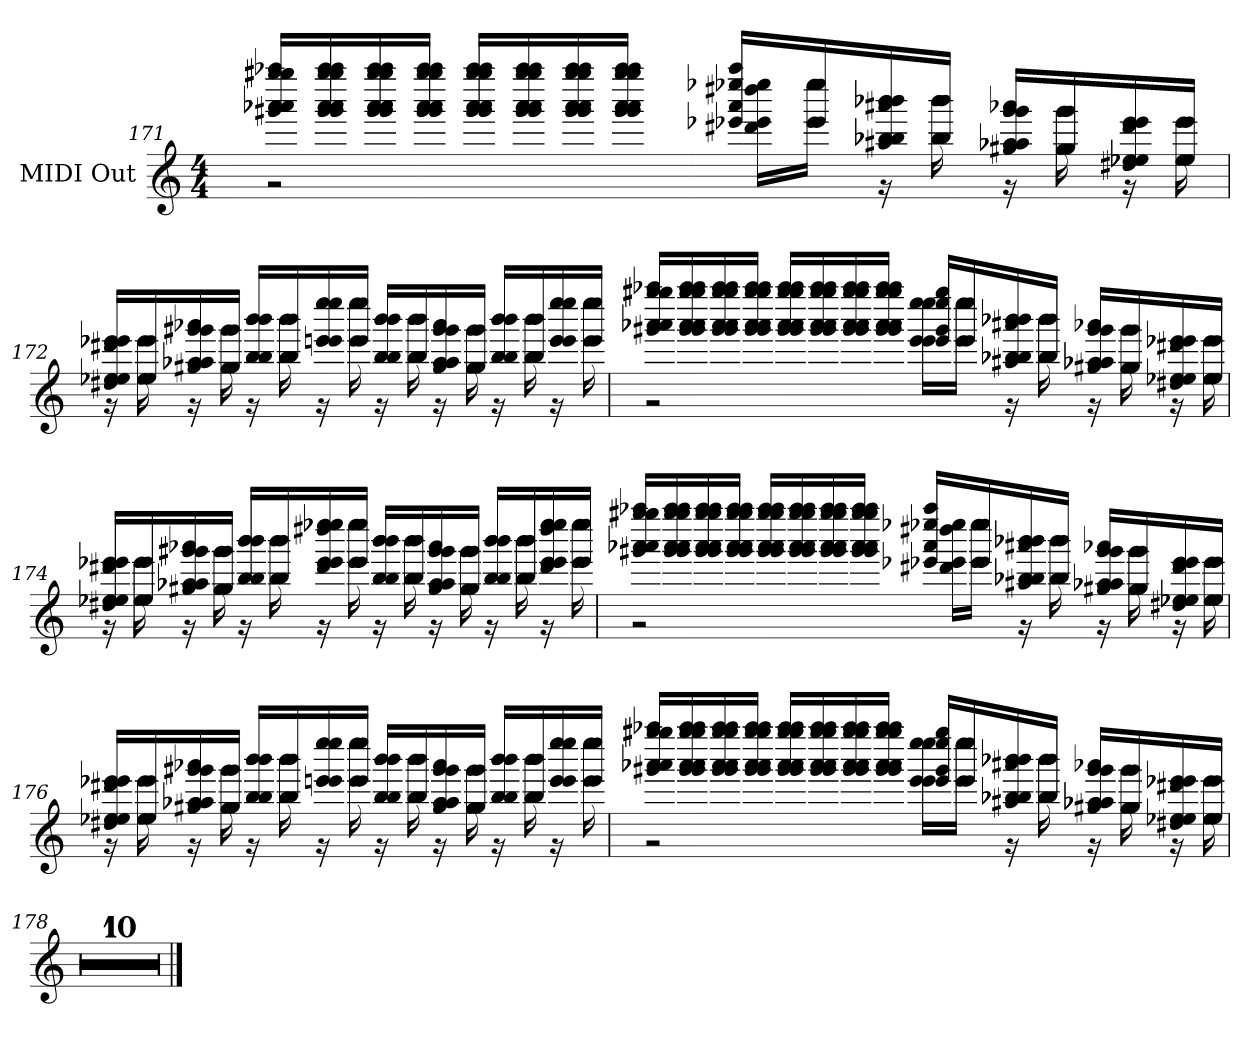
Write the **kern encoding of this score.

**kern
*part1
*staff1
*I"MIDI Out
*clefG2
*k[]
*C:
*M4/4
=171
*^
16ggg#X/ 16aaa-X/ 16aaa-/ 16gggg#X/ 16gggg#/ 16aaaa-X/LL	2rg
16ggg#/ 16ggg#/ 16aaa-/ 16aaa-/ 16gggg#/ 16gggg#/ 16aaaa-/ 16aaaa-/	.
16ggg#/ 16ggg#/ 16aaa-/ 16aaa-/ 16gggg#/ 16gggg#/ 16aaaa-/ 16aaaa-/	.
16ggg#/ 16ggg#/ 16aaa-/ 16aaa-/ 16gggg#/ 16gggg#/ 16aaaa-/ 16aaaa-/JJ	.
16ggg#/ 16ggg#/ 16aaa-/ 16aaa-/ 16gggg#/ 16gggg#/ 16aaaa-/ 16aaaa-/LL	.
16ggg#/ 16ggg#/ 16aaa-/ 16aaa-/ 16gggg#/ 16gggg#/ 16aaaa-/ 16aaaa-/	.
16ggg#/ 16ggg#/ 16aaa-/ 16aaa-/ 16gggg#/ 16gggg#/ 16aaaa-/ 16aaaa-/	.
16ggg#/ 16ggg#/ 16aaa-/ 16aaa-/ 16gggg#/ 16gggg#/ 16aaaa-/ 16aaaa-/JJ	.
16eee-X/ 16aaa-/ 16eeee-X/ 16aaaa-/LL	16eeee-\ 16dddd#X\ 16eee-\ 16ddd#X\LL
16eee-/ 16eeee-/	16eeee-\ 16eee-\JJ
16aa#X/ 16bb-X/ 16bb-/ 16aaa#X/ 16bbb-X/ 16bbb-/	16rg
16bb-/ 16bbb-/JJ	16bbb-\ 16bb-\
16gg#X/ 16aa-X/ 16aa-/ 16ggg#/ 16ggg#/ 16aaa-X/LL	16rg
16gg#/ 16ggg#/	16ggg#\ 16gg#\
16dd#X/ 16ee-X/ 16ee-/ 16ddd#/ 16eee-/ 16eee-/	16rg
16ee-/ 16eee-/JJ	16eee-\ 16ee-\
!!LO:LB:g=z	!!
=172	=172
16dd#X/ 16ee-X/ 16ee-/ 16ddd#X/ 16eee-X/ 16eee-/LL	16rg
16ee-/ 16eee-/	16eee-\ 16ee-\
16gg#X/ 16aa-X/ 16aa-/ 16ggg#X/ 16ggg#/ 16aaa-X/	16rg
16gg#/ 16ggg#/JJ	16ggg#\ 16gg#\
16bb/ 16bb/ 16bb/ 16bbb/ 16bbb/ 16bbb/LL	16rg
16bb/ 16bbb/	16bbb\ 16bb\
16eeen/ 16eee/ 16eee/ 16eeee/ 16eeee/ 16eeee/	16rg
16eee/ 16eeee/JJ	16eeee\ 16eee\
16bb/ 16bb/ 16bb/ 16bbb/ 16bbb/ 16bbb/LL	16rg
16bb/ 16bbb/	16bbb\ 16bb\
16gg#/ 16aa-/ 16aa-/ 16ggg#/ 16ggg#/ 16aaa-/	16rg
16gg#/ 16ggg#/JJ	16ggg#\ 16gg#\
16bb/ 16bb/ 16bb/ 16bbb/ 16bbb/ 16bbb/LL	16rg
16bb/ 16bbb/	16bbb\ 16bb\
16eee/ 16eee/ 16eee/ 16eeee/ 16eeee/ 16eeee/	16rg
16eee/ 16eeee/JJ	16eeee\ 16eee\
=173	=173
16ggg#X/ 16aaa-X/ 16aaa-/ 16gggg#X/ 16gggg#/ 16aaaa-X/LL	2rg
16ggg#/ 16ggg#/ 16aaa-/ 16aaa-/ 16gggg#/ 16gggg#/ 16aaaa-/ 16aaaa-/	.
16ggg#/ 16ggg#/ 16aaa-/ 16aaa-/ 16gggg#/ 16gggg#/ 16aaaa-/ 16aaaa-/	.
16ggg#/ 16ggg#/ 16aaa-/ 16aaa-/ 16gggg#/ 16gggg#/ 16aaaa-/ 16aaaa-/JJ	.
16ggg#/ 16ggg#/ 16aaa-/ 16aaa-/ 16gggg#/ 16gggg#/ 16aaaa-/ 16aaaa-/LL	.
16ggg#/ 16ggg#/ 16aaa-/ 16aaa-/ 16gggg#/ 16gggg#/ 16aaaa-/ 16aaaa-/	.
16ggg#/ 16ggg#/ 16aaa-/ 16aaa-/ 16gggg#/ 16gggg#/ 16aaaa-/ 16aaaa-/	.
16ggg#/ 16ggg#/ 16aaa-/ 16aaa-/ 16gggg#/ 16gggg#/ 16aaaa-/ 16aaaa-/JJ	.
16eee/ 16ggg#/ 16eeee/ 16gggg#/LL	16eeee\ 16eeee\ 16eee\ 16eee\LL
16eee/ 16eeee/	16eeee\ 16eee\JJ
16aa#X/ 16bb-X/ 16bb-/ 16aaa#X/ 16bbb-X/ 16bbb-/	16rg
16bb-/ 16bbb-/JJ	16bbb-\ 16bb-\
16gg#X/ 16aa-X/ 16aa-/ 16ggg#/ 16ggg#/ 16aaa-X/LL	16rg
16gg#/ 16ggg#/	16ggg#\ 16gg#\
16dd#X/ 16ee-X/ 16ee-/ 16ddd#X/ 16eee-X/ 16eee-/	16rg
16ee-/ 16eee-/JJ	16eee-\ 16ee-\
!!LO:LB:g=z	!!
=174	=174
16dd#X/ 16ee-X/ 16ee-/ 16ddd#X/ 16eee-X/ 16eee-/LL	16rg
16ee-/ 16eee-/	16eee-\ 16ee-\
16gg#X/ 16aa-X/ 16aa-/ 16ggg#X/ 16ggg#/ 16aaa-X/	16rg
16gg#/ 16ggg#/JJ	16ggg#\ 16gg#\
16bb/ 16bb/ 16bb/ 16bbb/ 16bbb/ 16bbb/LL	16rg
16bb/ 16bbb/	16bbb\ 16bb\
16ddd#/ 16eee-/ 16eee-/ 16dddd#X/ 16eeee-X/ 16eeee-/	16rg
16eee-/ 16eeee-/JJ	16eeee-\ 16eee-\
16bb/ 16bb/ 16bb/ 16bbb/ 16bbb/ 16bbb/LL	16rg
16bb/ 16bbb/	16bbb\ 16bb\
16gg#/ 16aa-/ 16aa-/ 16ggg#/ 16ggg#/ 16aaa-/	16rg
16gg#/ 16ggg#/JJ	16ggg#\ 16gg#\
16bb/ 16bb/ 16bb/ 16bbb/ 16bbb/ 16bbb/LL	16rg
16bb/ 16bbb/	16bbb\ 16bb\
16ddd#/ 16eee-/ 16eee-/ 16dddd#/ 16eeee-/ 16eeee-/	16rg
16eee-/ 16eeee-/JJ	16eeee-\ 16eee-\
=175	=175
16ggg#X/ 16aaa-X/ 16aaa-/ 16gggg#X/ 16gggg#/ 16aaaa-X/LL	2rg
16ggg#/ 16ggg#/ 16aaa-/ 16aaa-/ 16gggg#/ 16gggg#/ 16aaaa-/ 16aaaa-/	.
16ggg#/ 16ggg#/ 16aaa-/ 16aaa-/ 16gggg#/ 16gggg#/ 16aaaa-/ 16aaaa-/	.
16ggg#/ 16ggg#/ 16aaa-/ 16aaa-/ 16gggg#/ 16gggg#/ 16aaaa-/ 16aaaa-/JJ	.
16ggg#/ 16ggg#/ 16aaa-/ 16aaa-/ 16gggg#/ 16gggg#/ 16aaaa-/ 16aaaa-/LL	.
16ggg#/ 16ggg#/ 16aaa-/ 16aaa-/ 16gggg#/ 16gggg#/ 16aaaa-/ 16aaaa-/	.
16ggg#/ 16ggg#/ 16aaa-/ 16aaa-/ 16gggg#/ 16gggg#/ 16aaaa-/ 16aaaa-/	.
16ggg#/ 16ggg#/ 16aaa-/ 16aaa-/ 16gggg#/ 16gggg#/ 16aaaa-/ 16aaaa-/JJ	.
16eee-X/ 16aaa-/ 16eeee-X/ 16aaaa-/LL	16eeee-\ 16dddd#X\ 16eee-\ 16ddd#X\LL
16eee-/ 16eeee-/	16eeee-\ 16eee-\JJ
16aa#X/ 16bb-X/ 16bb-/ 16aaa#X/ 16bbb-X/ 16bbb-/	16rg
16bb-/ 16bbb-/JJ	16bbb-\ 16bb-\
16gg#X/ 16aa-X/ 16aa-/ 16ggg#/ 16ggg#/ 16aaa-X/LL	16rg
16gg#/ 16ggg#/	16ggg#\ 16gg#\
16dd#X/ 16ee-X/ 16ee-/ 16ddd#/ 16eee-/ 16eee-/	16rg
16ee-/ 16eee-/JJ	16eee-\ 16ee-\
!!LO:LB:g=z	!!
=176	=176
16dd#X/ 16ee-X/ 16ee-/ 16ddd#X/ 16eee-X/ 16eee-/LL	16rg
16ee-/ 16eee-/	16eee-\ 16ee-\
16gg#X/ 16aa-X/ 16aa-/ 16ggg#X/ 16ggg#/ 16aaa-X/	16rg
16gg#/ 16ggg#/JJ	16ggg#\ 16gg#\
16bb/ 16bb/ 16bb/ 16bbb/ 16bbb/ 16bbb/LL	16rg
16bb/ 16bbb/	16bbb\ 16bb\
16eeen/ 16eee/ 16eee/ 16eeee/ 16eeee/ 16eeee/	16rg
16eee/ 16eeee/JJ	16eeee\ 16eee\
16bb/ 16bb/ 16bb/ 16bbb/ 16bbb/ 16bbb/LL	16rg
16bb/ 16bbb/	16bbb\ 16bb\
16gg#/ 16aa-/ 16aa-/ 16ggg#/ 16ggg#/ 16aaa-/	16rg
16gg#/ 16ggg#/JJ	16ggg#\ 16gg#\
16bb/ 16bb/ 16bb/ 16bbb/ 16bbb/ 16bbb/LL	16rg
16bb/ 16bbb/	16bbb\ 16bb\
16eee/ 16eee/ 16eee/ 16eeee/ 16eeee/ 16eeee/	16rg
16eee/ 16eeee/JJ	16eeee\ 16eee\
=177	=177
16ggg#X/ 16aaa-X/ 16aaa-/ 16gggg#X/ 16gggg#/ 16aaaa-X/LL	2rg
16ggg#/ 16ggg#/ 16aaa-/ 16aaa-/ 16gggg#/ 16gggg#/ 16aaaa-/ 16aaaa-/	.
16ggg#/ 16ggg#/ 16aaa-/ 16aaa-/ 16gggg#/ 16gggg#/ 16aaaa-/ 16aaaa-/	.
16ggg#/ 16ggg#/ 16aaa-/ 16aaa-/ 16gggg#/ 16gggg#/ 16aaaa-/ 16aaaa-/JJ	.
16ggg#/ 16ggg#/ 16aaa-/ 16aaa-/ 16gggg#/ 16gggg#/ 16aaaa-/ 16aaaa-/LL	.
16ggg#/ 16ggg#/ 16aaa-/ 16aaa-/ 16gggg#/ 16gggg#/ 16aaaa-/ 16aaaa-/	.
16ggg#/ 16ggg#/ 16aaa-/ 16aaa-/ 16gggg#/ 16gggg#/ 16aaaa-/ 16aaaa-/	.
16ggg#/ 16ggg#/ 16aaa-/ 16aaa-/ 16gggg#/ 16gggg#/ 16aaaa-/ 16aaaa-/JJ	.
16eee/ 16ggg#/ 16eeee/ 16gggg#/LL	16eeee\ 16eeee\ 16eee\ 16eee\LL
16eee/ 16eeee/	16eeee\ 16eee\JJ
16aa#X/ 16bb-X/ 16bb-/ 16aaa#X/ 16bbb-X/ 16bbb-/	16rg
16bb-/ 16bbb-/JJ	16bbb-\ 16bb-\
16gg#X/ 16aa-X/ 16aa-/ 16ggg#/ 16ggg#/ 16aaa-X/LL	16rg
16gg#/ 16ggg#/	16ggg#\ 16gg#\
16dd#X/ 16ee-X/ 16ee-/ 16ddd#X/ 16eee-X/ 16eee-/	16rg
16ee-/ 16eee-/JJ	16eee-\ 16ee-\
*v	*v
=178
1r
!!LO:LB:g=z
=179
1r
=180
1r
=181
1r
=182
1r
=183
1r
=184
1r
=185
1r
!!LO:LB:g=z
=186
1r
=187
1r
==
*-
